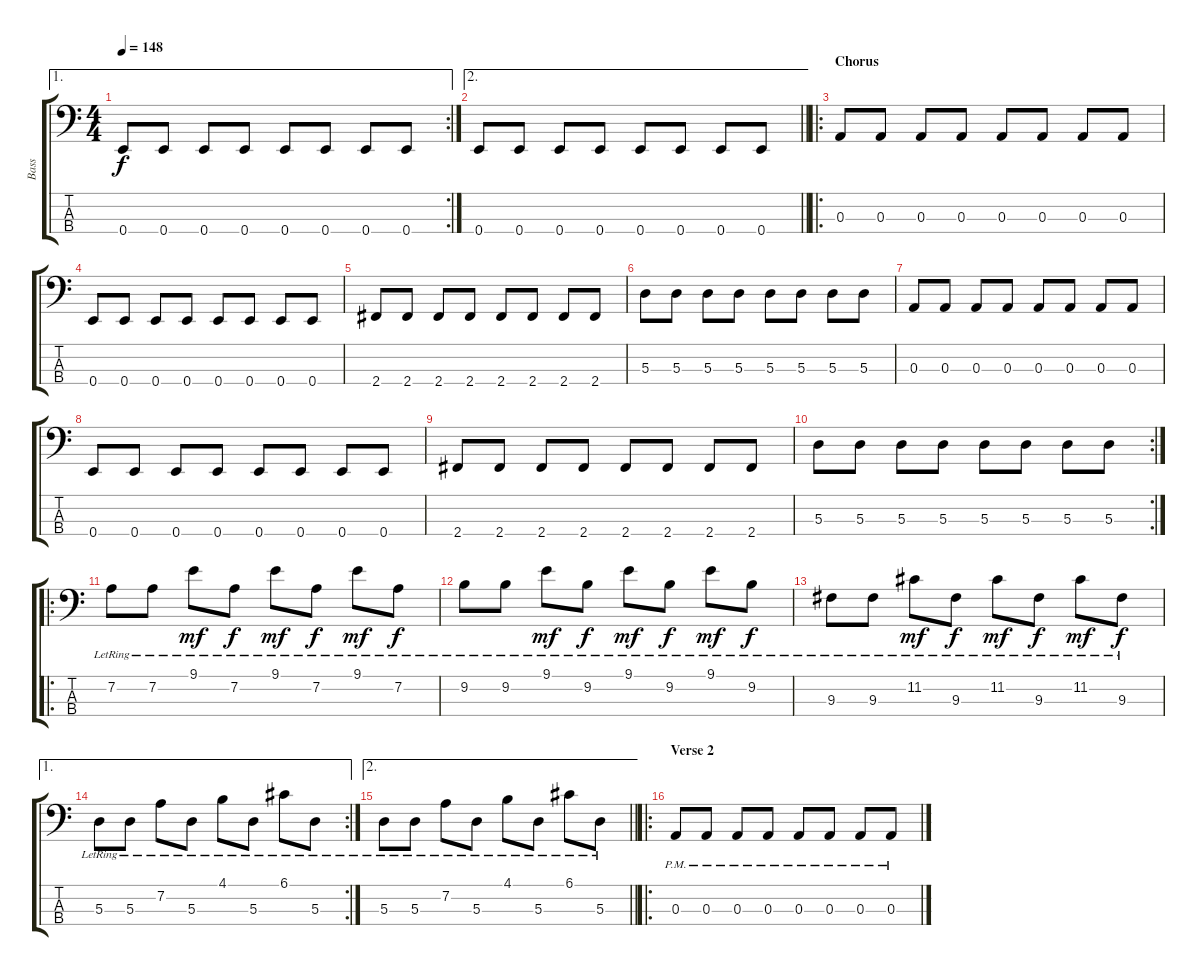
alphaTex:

\track ("Bass" "Bass") {instrument electricbassfinger}
\staff {score tabs}
\tuning (G2 D2 A1 E1) {hide}
\ae 1
\rc 2
\ts (4 4)
\tempo 148
\clef f4
\ks c
0.4.8{dy f} 0.4.8 0.4.8 0.4.8 0.4.8 0.4.8 0.4.8 0.4.8 |
\ae 2
\barLineRight lightlight
0.4.8 0.4.8 0.4.8 0.4.8 0.4.8 0.4.8 0.4.8 0.4.8 |
\ro
\section ("" "Chorus")
0.3.8 0.3.8 0.3.8 0.3.8 0.3.8 0.3.8 0.3.8 0.3.8 |
0.4.8 0.4.8 0.4.8 0.4.8 0.4.8 0.4.8 0.4.8 0.4.8 |
2.4.8 2.4.8 2.4.8 2.4.8 2.4.8 2.4.8 2.4.8 2.4.8 |
5.3.8 5.3.8 5.3.8 5.3.8 5.3.8 5.3.8 5.3.8 5.3.8 |
0.3.8 0.3.8 0.3.8 0.3.8 0.3.8 0.3.8 0.3.8 0.3.8 |
0.4.8 0.4.8 0.4.8 0.4.8 0.4.8 0.4.8 0.4.8 0.4.8 |
2.4.8 2.4.8 2.4.8 2.4.8 2.4.8 2.4.8 2.4.8 2.4.8 |
\rc 2
5.3.8 5.3.8 5.3.8 5.3.8 5.3.8 5.3.8 5.3.8 5.3.8 |
\ro
7.2{lr}.8 7.2{lr}.8 9.1{lr}.8{dy mf} 7.2{lr}.8{dy f} 9.1{lr}.8{dy mf} 7.2{lr}.8{dy f} 9.1{lr}.8{dy mf} 7.2{lr}.8{dy f} |
9.2{lr}.8 9.2{lr}.8 9.1{lr}.8{dy mf} 9.2{lr}.8{dy f} 9.1{lr}.8{dy mf} 9.2{lr}.8{dy f} 9.1{lr}.8{dy mf} 9.2{lr}.8{dy f} |
9.3{lr}.8 9.3{lr}.8 11.2{lr}.8{dy mf} 9.3{lr}.8{dy f} 11.2{lr}.8{dy mf} 9.3{lr}.8{dy f} 11.2{lr}.8{dy mf} 9.3{lr}.8{dy f} |
\ae 1
\rc 2
5.3{lr}.8 5.3{lr}.8 7.2{lr}.8 5.3{lr}.8 4.1{lr}.8 5.3{lr}.8 6.1{lr}.8 5.3{lr}.8 |
\ae 2
\barLineRight lightlight
5.3{lr}.8 5.3{lr}.8 7.2{lr}.8 5.3{lr}.8 4.1{lr}.8 5.3{lr}.8 6.1{lr}.8 5.3{lr}.8 |
\ro
\section ("" "Verse 2")
0.3{pm}.8 0.3{pm}.8 0.3{pm}.8 0.3{pm}.8 0.3{pm}.8 0.3{pm}.8 0.3{pm}.8 0.3{pm}.8
